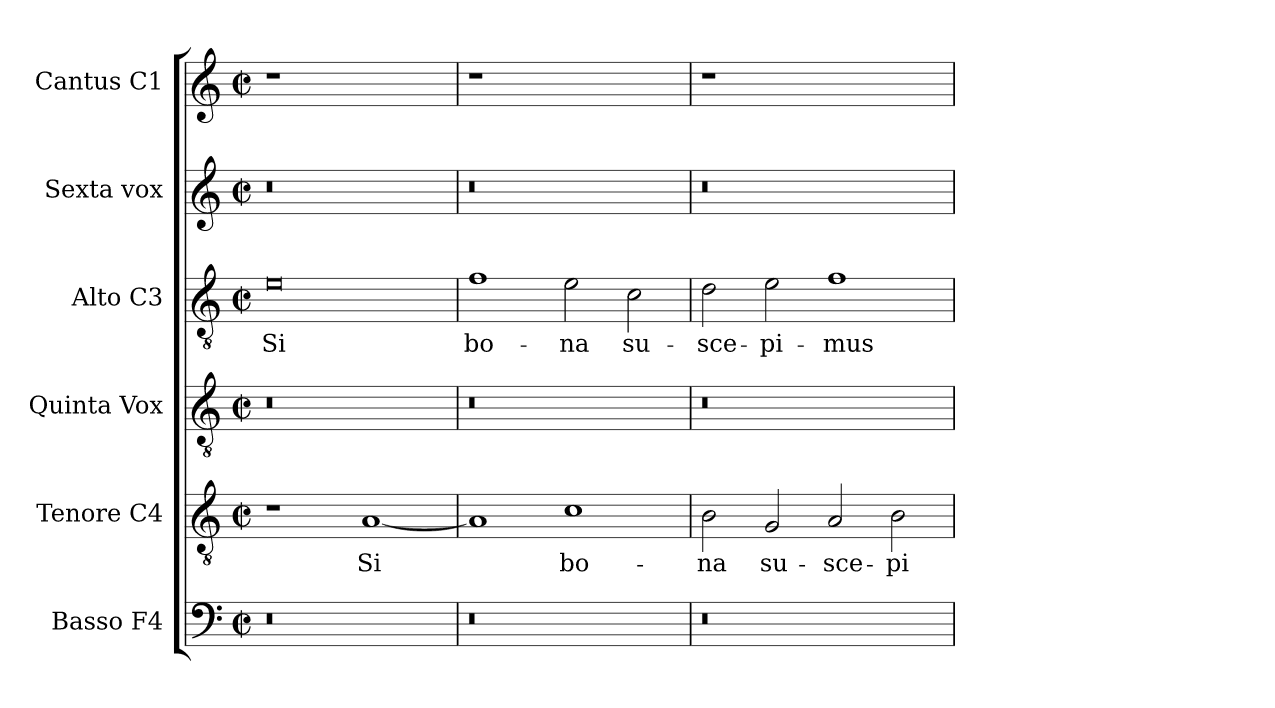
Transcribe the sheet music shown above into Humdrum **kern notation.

**kern	**kern	**text	**kern	**kern	**text	**kern	**kern
*part6	*part5	*part5	*part4	*part3	*part3	*part2	*part1
*staff6	*staff5	*staff5	*staff4	*staff3	*staff3	*staff2	*staff1
*I"Basso  F4	*I"Tenore  C4	*	*I"Quinta  Vox	*I"Alto  C3	*	*I"Sexta  vox	*I"Cantus  C1
*I'B	*I'T	*	*	*I'A	*	*	*I'C
!!LO:PB:g=z
*stria5	*stria5	*	*stria5	*stria5	*	*stria5	*stria5
*clefF4	*clefGv2	*	*clefGv2	*clefGv2	*	*clefG2	*clefG2
*k[]	*k[]	*	*k[]	*k[]	*	*k[]	*k[]
*C:	*C:	*	*C:	*C:	*	*C:	*C:
*M2/2	*M2/2	*	*M2/2	*M2/2	*	*M2/2	*M2/2
*met(c|)	*met(c|)	*	*met(c|)	*met(c|)	*	*met(c|)	*met(c|)
=1	=1	=1	=1	=1	=1	=1	=1
!	!	!	!	!	!LO:LY:b:cj	!	!
0r	1r	.	0r	0e	Si	0r	1r
!	!	!LO:LY:b:cj	!	!	!	!	!
.	[<1A	Si	.	.	.	.	1ryy
=2	=2	=2	=2	=2	=2	=2	=2
!	!	!LO:LY:b:cj	!	!	!LO:LY:b:cj	!	!
0r	1A]	.	0r	1f	bo-	0r	1r
!	!	!LO:LY:b:cj	!	!	!LO:LY:b:cj	!	!
.	1c	bo-	.	2e\	-na	.	1ryy
!	!	!	!	!	!LO:LY:b:cj	!	!
.	.	.	.	2c\	su-	.	.
=3	=3	=3	=3	=3	=3	=3	=3
!	!	!LO:LY:b:cj	!	!	!LO:LY:b:cj	!	!
0r	2B\	-na	0r	2d\	-sce-	0r	1r
!	!	!LO:LY:b:cj	!	!	!LO:LY:b:cj	!	!
.	2G/	su-	.	2e\	-pi-	.	.
!	!	!LO:LY:b:cj	!	!	!LO:LY:b:cj	!	!
.	2A/	-sce-	.	1f	-mus	.	1ryy
!	!	!LO:LY:b:cj	!	!	!	!	!
.	2B\	-pi-	.	.	.	.	.
=	=	=	=	=	=	=	=
*-	*-	*-	*-	*-	*-	*-	*-
